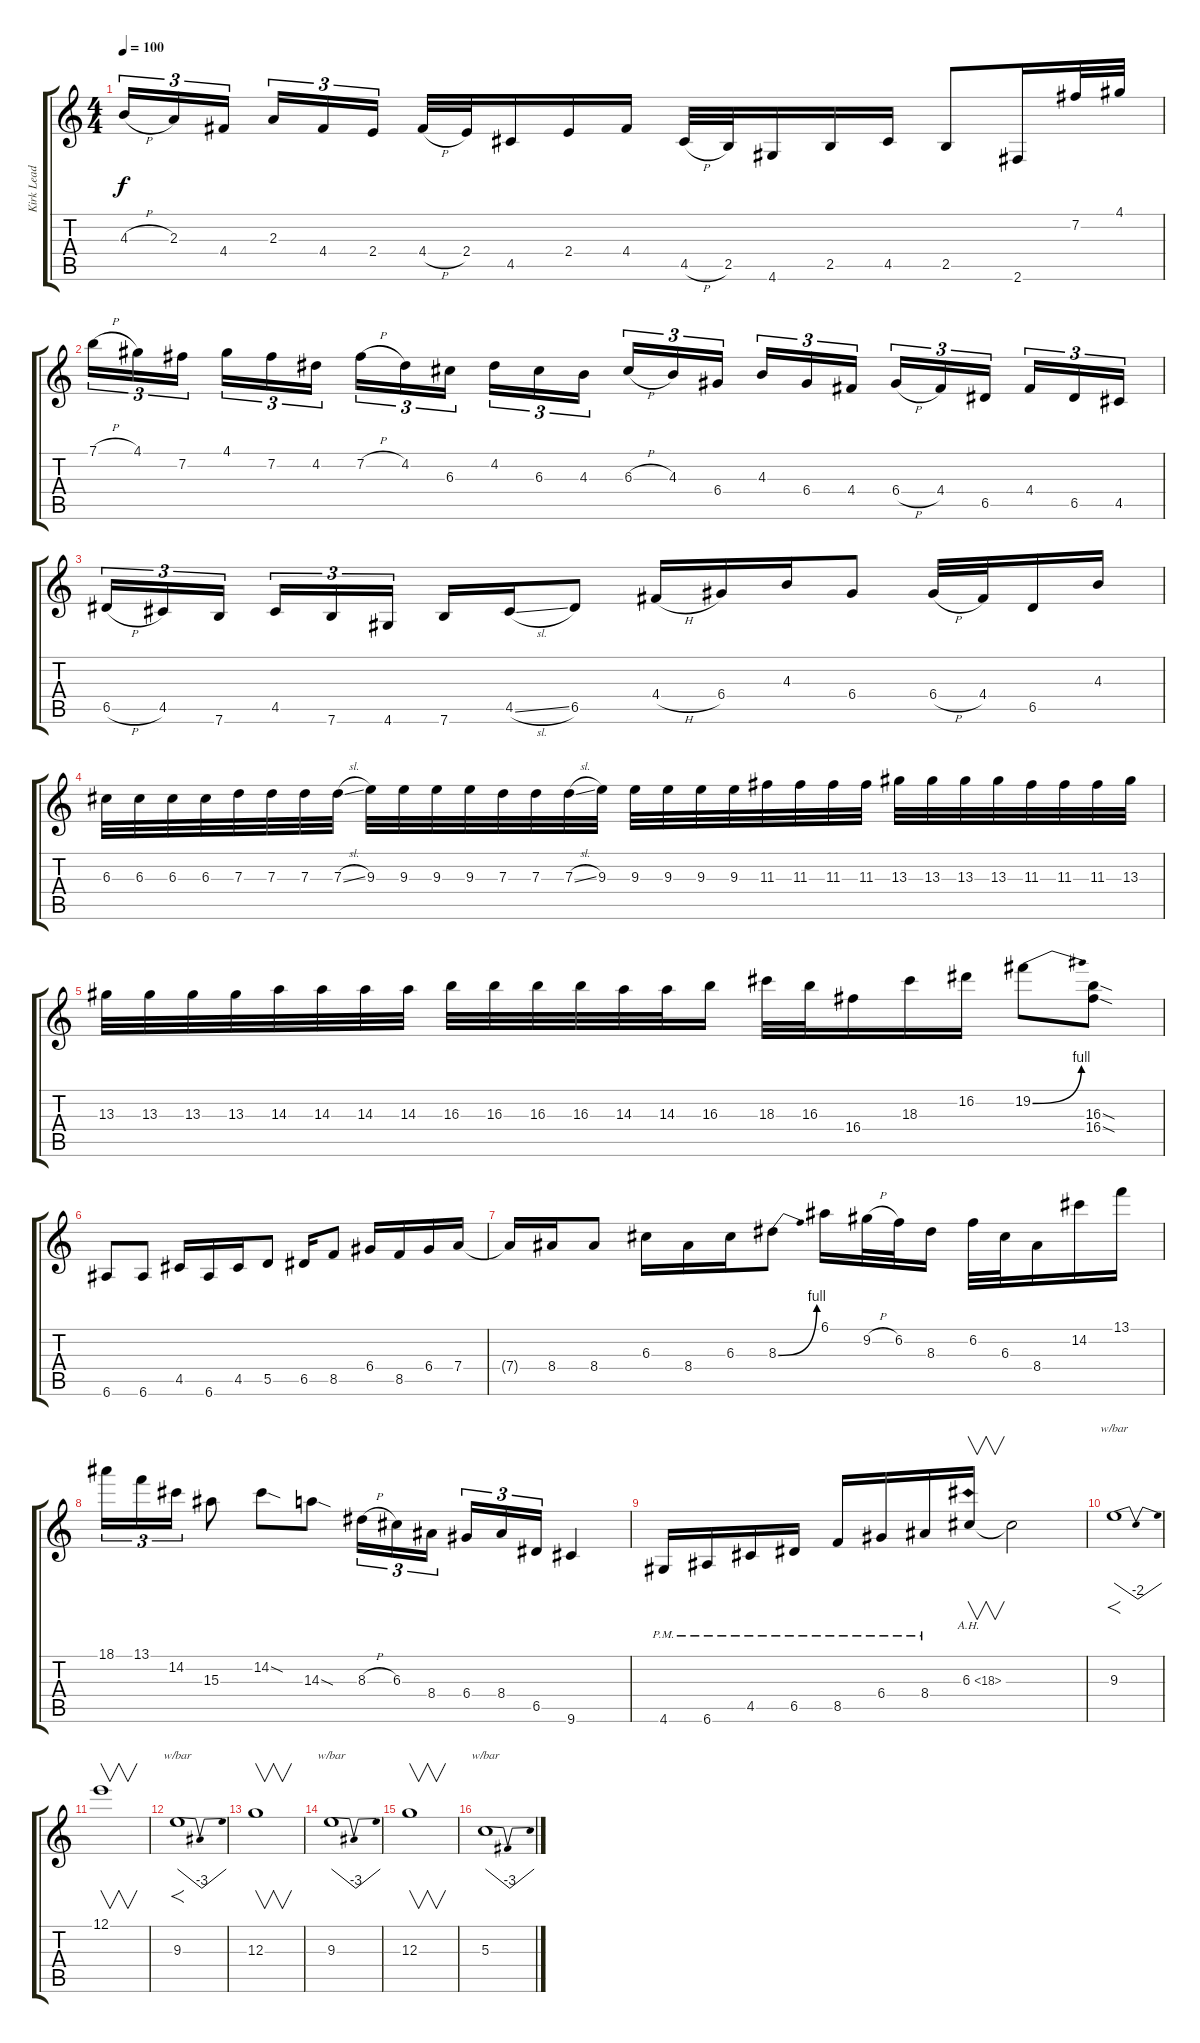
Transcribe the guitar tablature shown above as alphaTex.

\track ("Kirk Lead 1" "Kirk Lead ") {instrument distortionguitar}
\staff {score tabs}
\tuning (E4 B3 G3 D3 A2 E2) {hide}
\ts (4 4)
\tempo 100
\clef g2
\ks c
4.3{h}.16{tu (3 2) dy f} 2.3.16{tu (3 2)} 4.4.16{tu (3 2) beam splitsecondary} 2.3.16{tu (3 2)} 4.4.16{tu (3 2)} 2.4.16{tu (3 2)} 4.4{h}.32 2.4.32 4.5.16 2.4.16 4.4.16 4.5{h}.32 2.5.32 4.6.16 2.5.16 4.5.16 2.5.8 2.6.16 7.2.32 4.1.32 |
7.1{h}.16{tu (3 2)} 4.1.16{tu (3 2)} 7.2.16{tu (3 2) beam splitsecondary} 4.1.16{tu (3 2)} 7.2.16{tu (3 2)} 4.2.16{tu (3 2)} 7.2{h}.16{tu (3 2)} 4.2.16{tu (3 2)} 6.3.16{tu (3 2) beam splitsecondary} 4.2.16{tu (3 2)} 6.3.16{tu (3 2)} 4.3.16{tu (3 2)} 6.3{h}.16{tu (3 2)} 4.3.16{tu (3 2)} 6.4.16{tu (3 2) beam splitsecondary} 4.3.16{tu (3 2)} 6.4.16{tu (3 2)} 4.4.16{tu (3 2)} 6.4{h}.16{tu (3 2)} 4.4.16{tu (3 2)} 6.5.16{tu (3 2) beam splitsecondary} 4.4.16{tu (3 2)} 6.5.16{tu (3 2)} 4.5.16{tu (3 2)} |
6.5{h}.16{tu (3 2)} 4.5.16{tu (3 2)} 7.6.16{tu (3 2) beam splitsecondary} 4.5.16{tu (3 2)} 7.6.16{tu (3 2)} 4.6.16{tu (3 2)} 7.6.16 4.5{sl}.16 6.5.8 4.4{h}.16 6.4.16 4.3.16 6.4.8 6.4{h}.32 4.4.32 6.5.16 4.3.16 |
6.3.32 6.3.32 6.3.32 6.3.32 7.3.32 7.3.32 7.3.32 7.3{sl}.32 9.3.32 9.3.32 9.3.32 9.3.32 7.3.32 7.3.32 7.3{sl}.32 9.3.32 9.3.32 9.3.32 9.3.32 9.3.32 11.3.32 11.3.32 11.3.32 11.3.32 13.3.32 13.3.32 13.3.32 13.3.32 11.3.32 11.3.32 11.3.32 13.3.32 |
13.3.32 13.3.32 13.3.32 13.3.32 14.3.32 14.3.32 14.3.32 14.3.32 16.3.32 16.3.32 16.3.32 16.3.32 14.3.32 14.3.32 16.3.16 18.3.32 16.3.32 16.4.16 18.3.16 16.2.16 19.2{be (bend 0 0 60 4)}.8 (16.3{sod} 16.4{sod}).8 |
6.6.8 6.6.8 4.5.16 6.6.16 4.5.16 5.5.8 6.5.16 8.5.8 6.4.16 8.5.16 6.4.16 7.4.16 |
7.4{t}.16 8.4.16 8.4.8 6.3.16 8.4.16 6.3.16 8.3{be (bend 0 0 60 4)}.8 6.1.16 9.2{h}.32 6.2.32 8.3.16 6.2.32 6.3.32 8.4.16 14.2.16 13.1.16 |
18.1.16{tu (3 2)} 13.1.16{tu (3 2)} 14.2.16{tu (3 2)} 15.3.8 14.2{sod}.8 14.3{sod}.8 8.3{h}.16{tu (3 2)} 6.3.16{tu (3 2)} 8.4.16{tu (3 2) beam splitsecondary} 6.4.16{tu (3 2)} 8.4.16{tu (3 2)} 6.5.16{tu (3 2)} 9.6.4 |
4.6{pm}.16 6.6{pm}.16 4.5{pm}.16 6.5{pm}.16 8.5{pm}.16 6.4{pm}.16 8.4{pm}.16 6.3{ah 12}.16{v} 6.3{t}.2 |
9.3.1{f tbe (dip default 0 0 30 -8 60 0) volume 8} |
12.1.1{v} |
9.3.1{f tbe (dip default 0 0 30 -12 60 0)} |
12.3.1{v} |
9.3.1{tbe (dip default 0 0 30 -12 60 0)} |
12.3.1{v} |
5.3.1{tbe (dip default 0 0 30 -12 60 0)}
